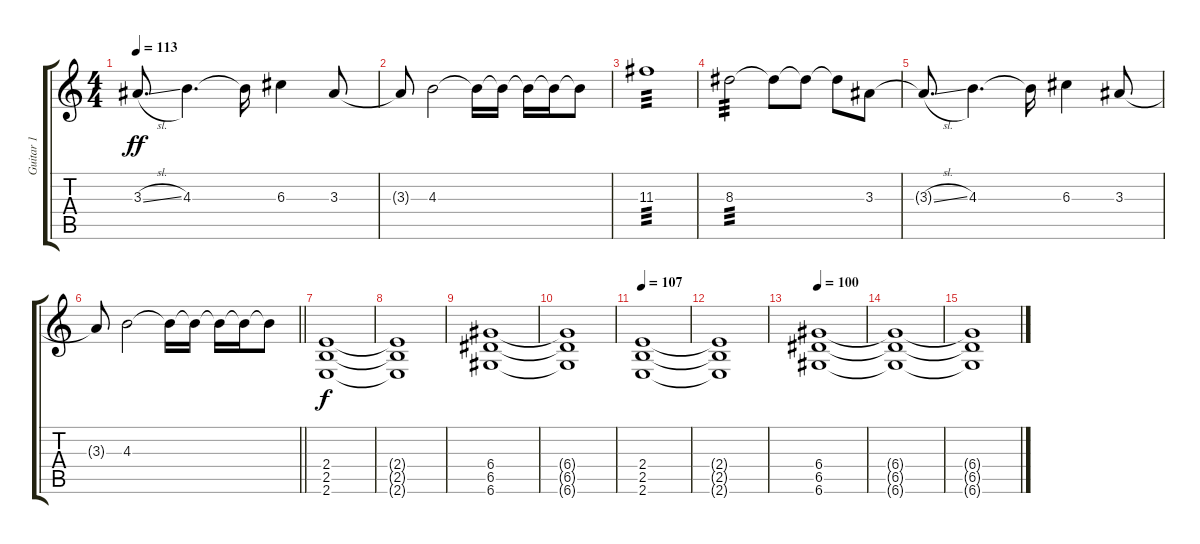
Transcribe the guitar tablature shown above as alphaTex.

\track ("Guitar 1" "Guitar 1") {instrument distortionguitar}
\staff {score tabs}
\tuning (E4 B3 G3 D3 A2 D2) {hide}
\ts (4 4)
\tempo 113
\clef g2
\ks c
3.3{sl t}.8{d dy ff} 4.3.4{d} 4.3{t}.16 6.3.4 3.3.8 |
3.3{t}.8 4.3.2 4.3{t}.16 4.3{t}.16 4.3{t}.16 4.3{t}.16 4.3{t}.8 |
11.3.1{tp 3} |
8.3.2{tp 3} 8.3{t}.8 8.3{t}.8 8.3{t}.8 3.3.8 |
3.3{sl t}.8{d} 4.3.4{d} 4.3{t}.16 6.3.4 3.3.8 |
\barLineRight lightlight
3.3{t}.8 4.3.2 4.3{t}.16 4.3{t}.16 4.3{t}.16 4.3{t}.16 4.3{t}.8 |
(2.4 2.5 2.6).1{dy f} |
(2.4{t} 2.5{t} 2.6{t}).1 |
(6.4 6.5 6.6).1 |
(6.4{t} 6.5{t} 6.6{t}).1 |
\tempo 107
(2.4 2.5 2.6).1 |
(2.4{t} 2.5{t} 2.6{t}).1 |
\tempo 100
(6.4 6.5 6.6).1 |
(6.4{t} 6.5{t} 6.6{t}).1 |
(6.4{t} 6.5{t} 6.6{t}).1
